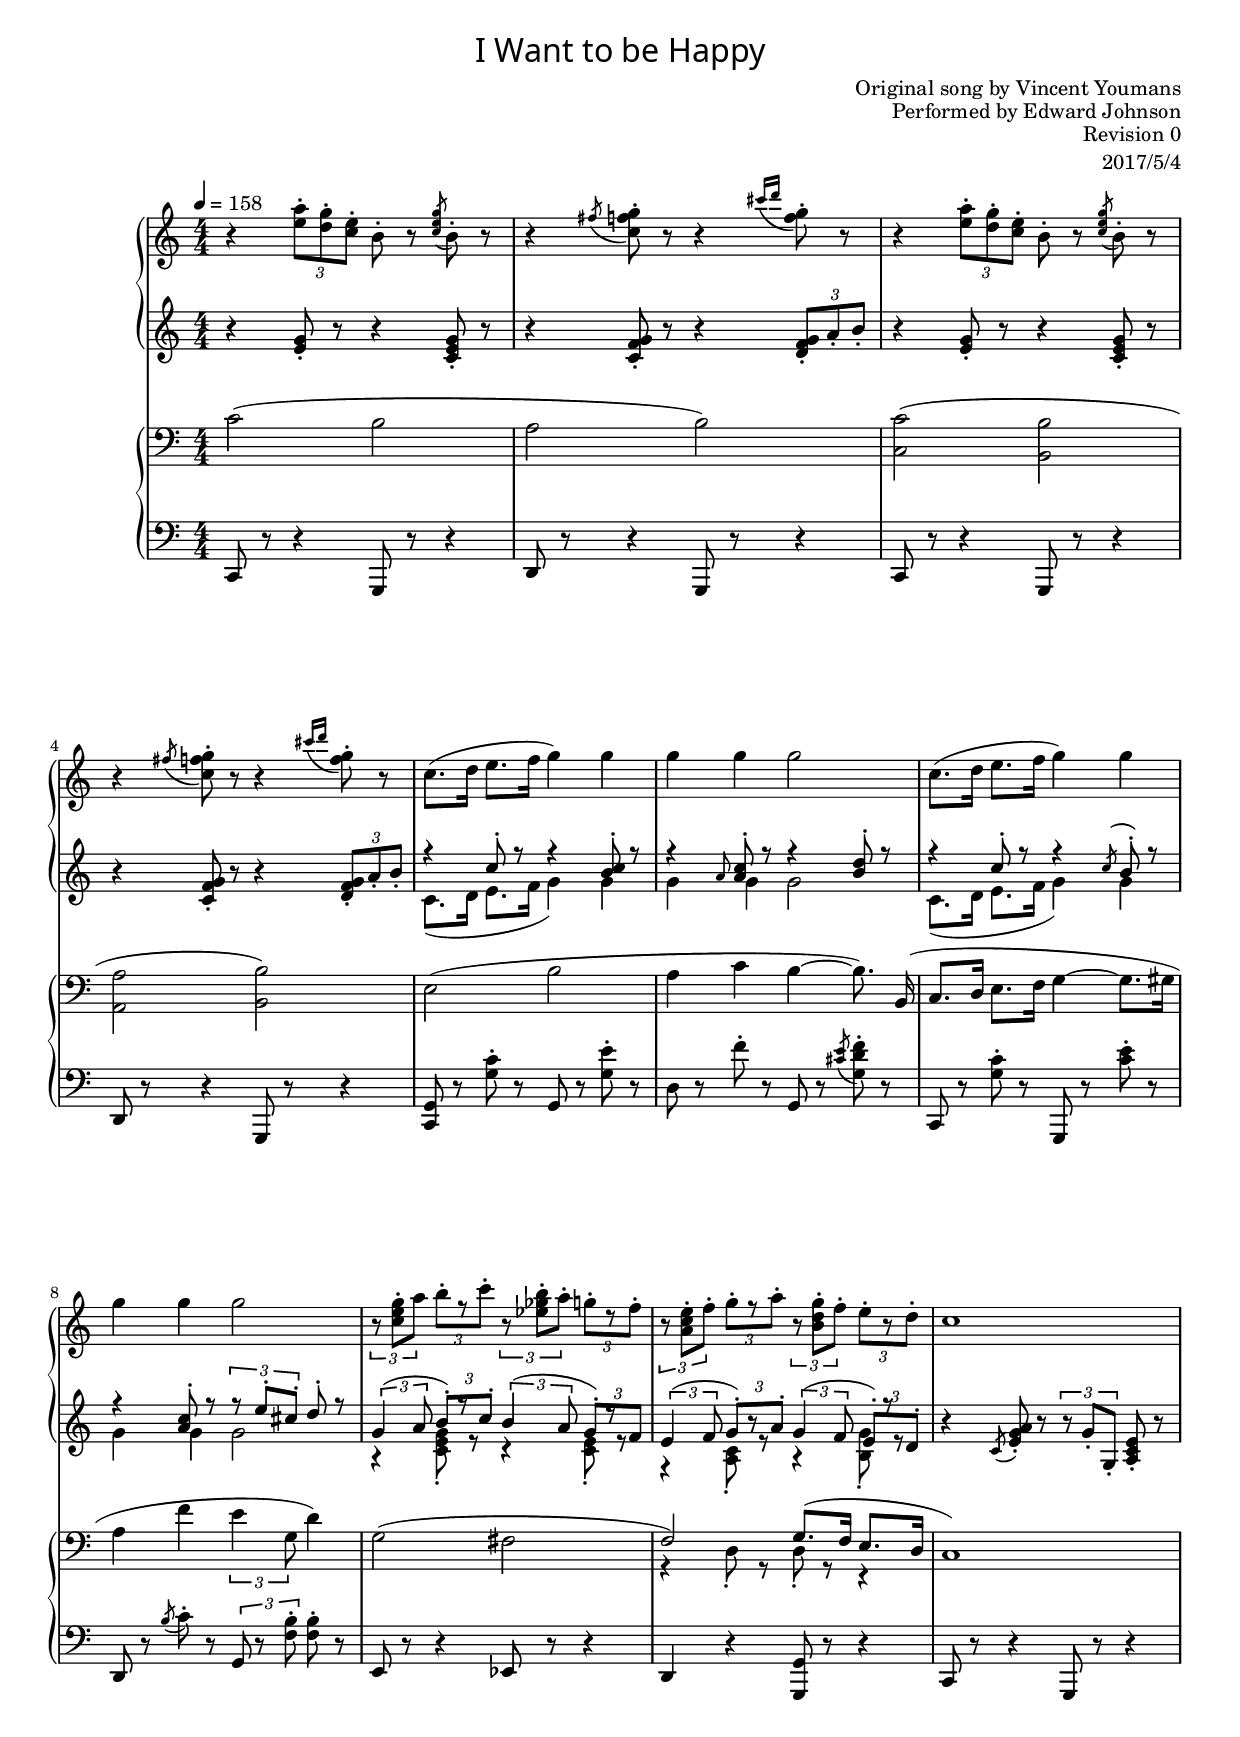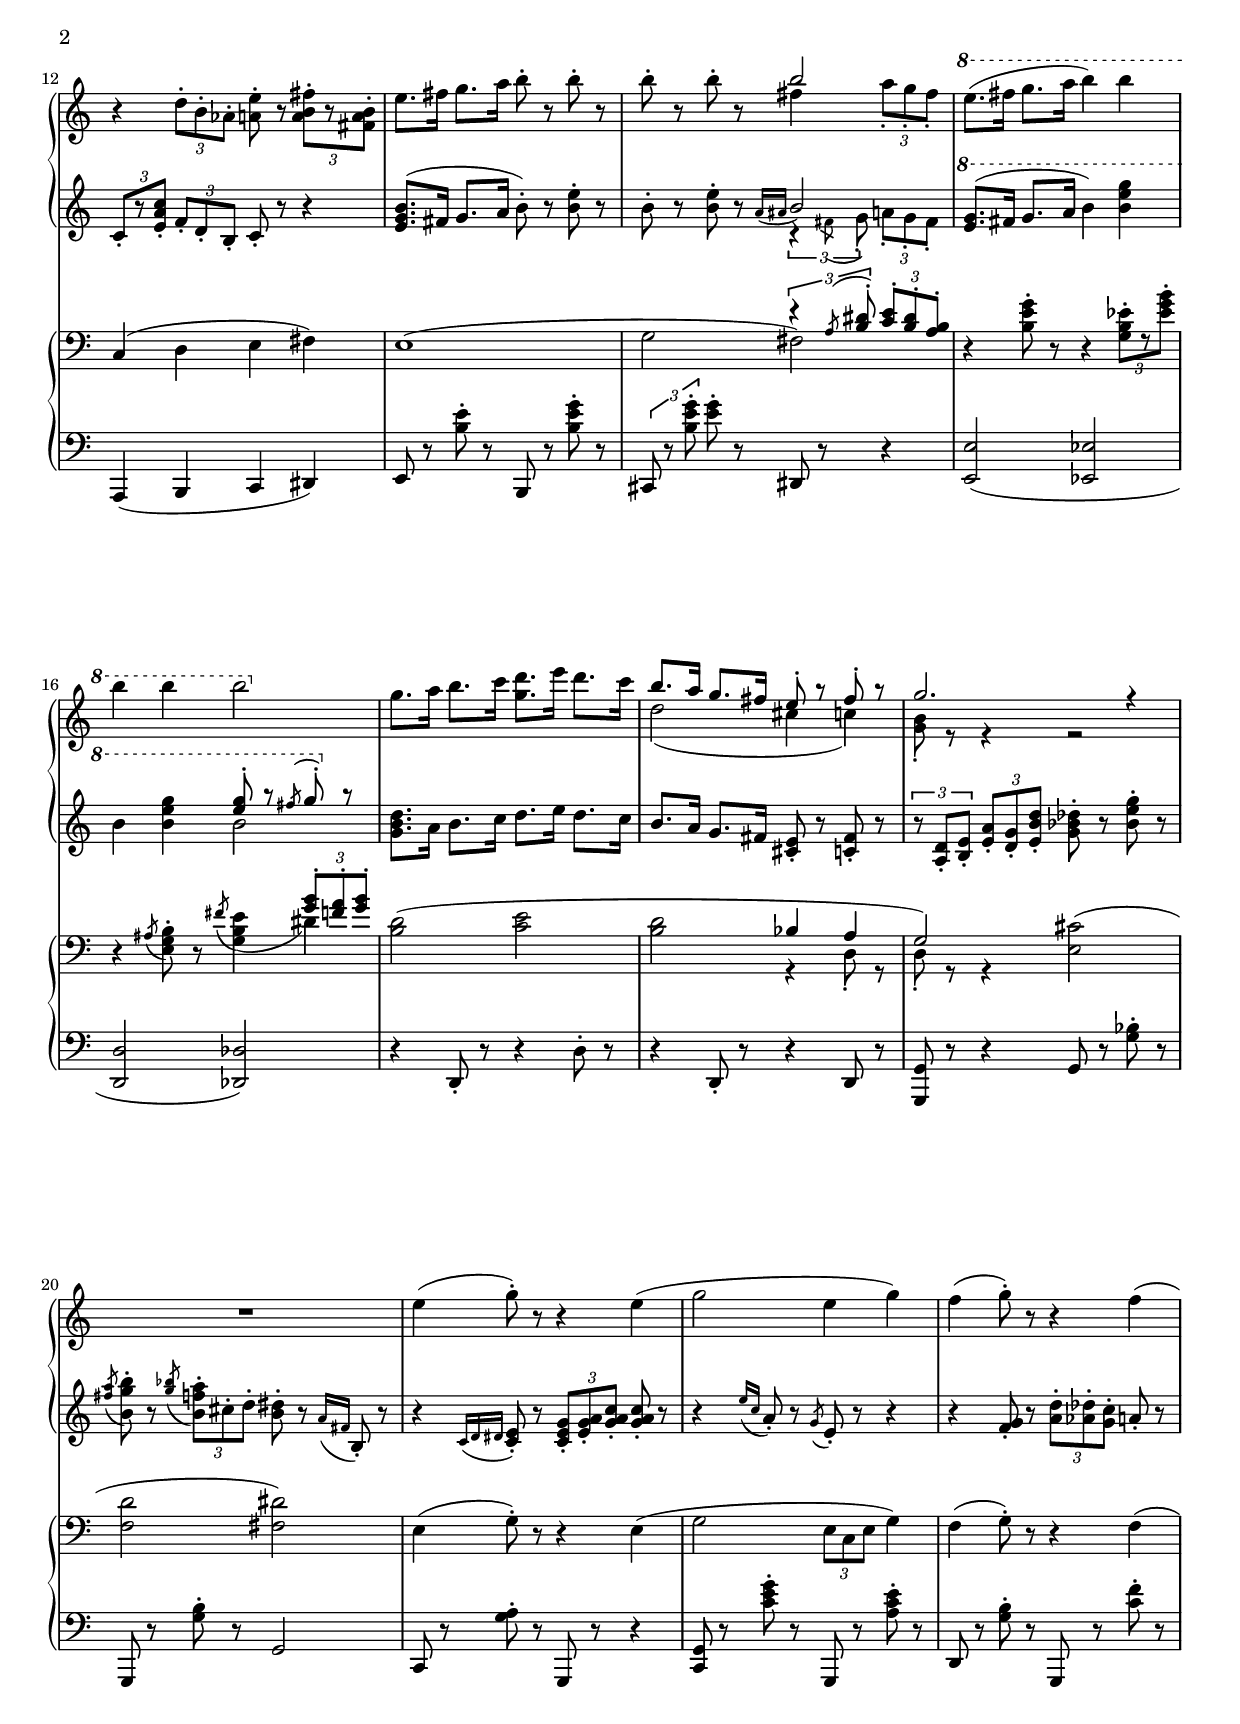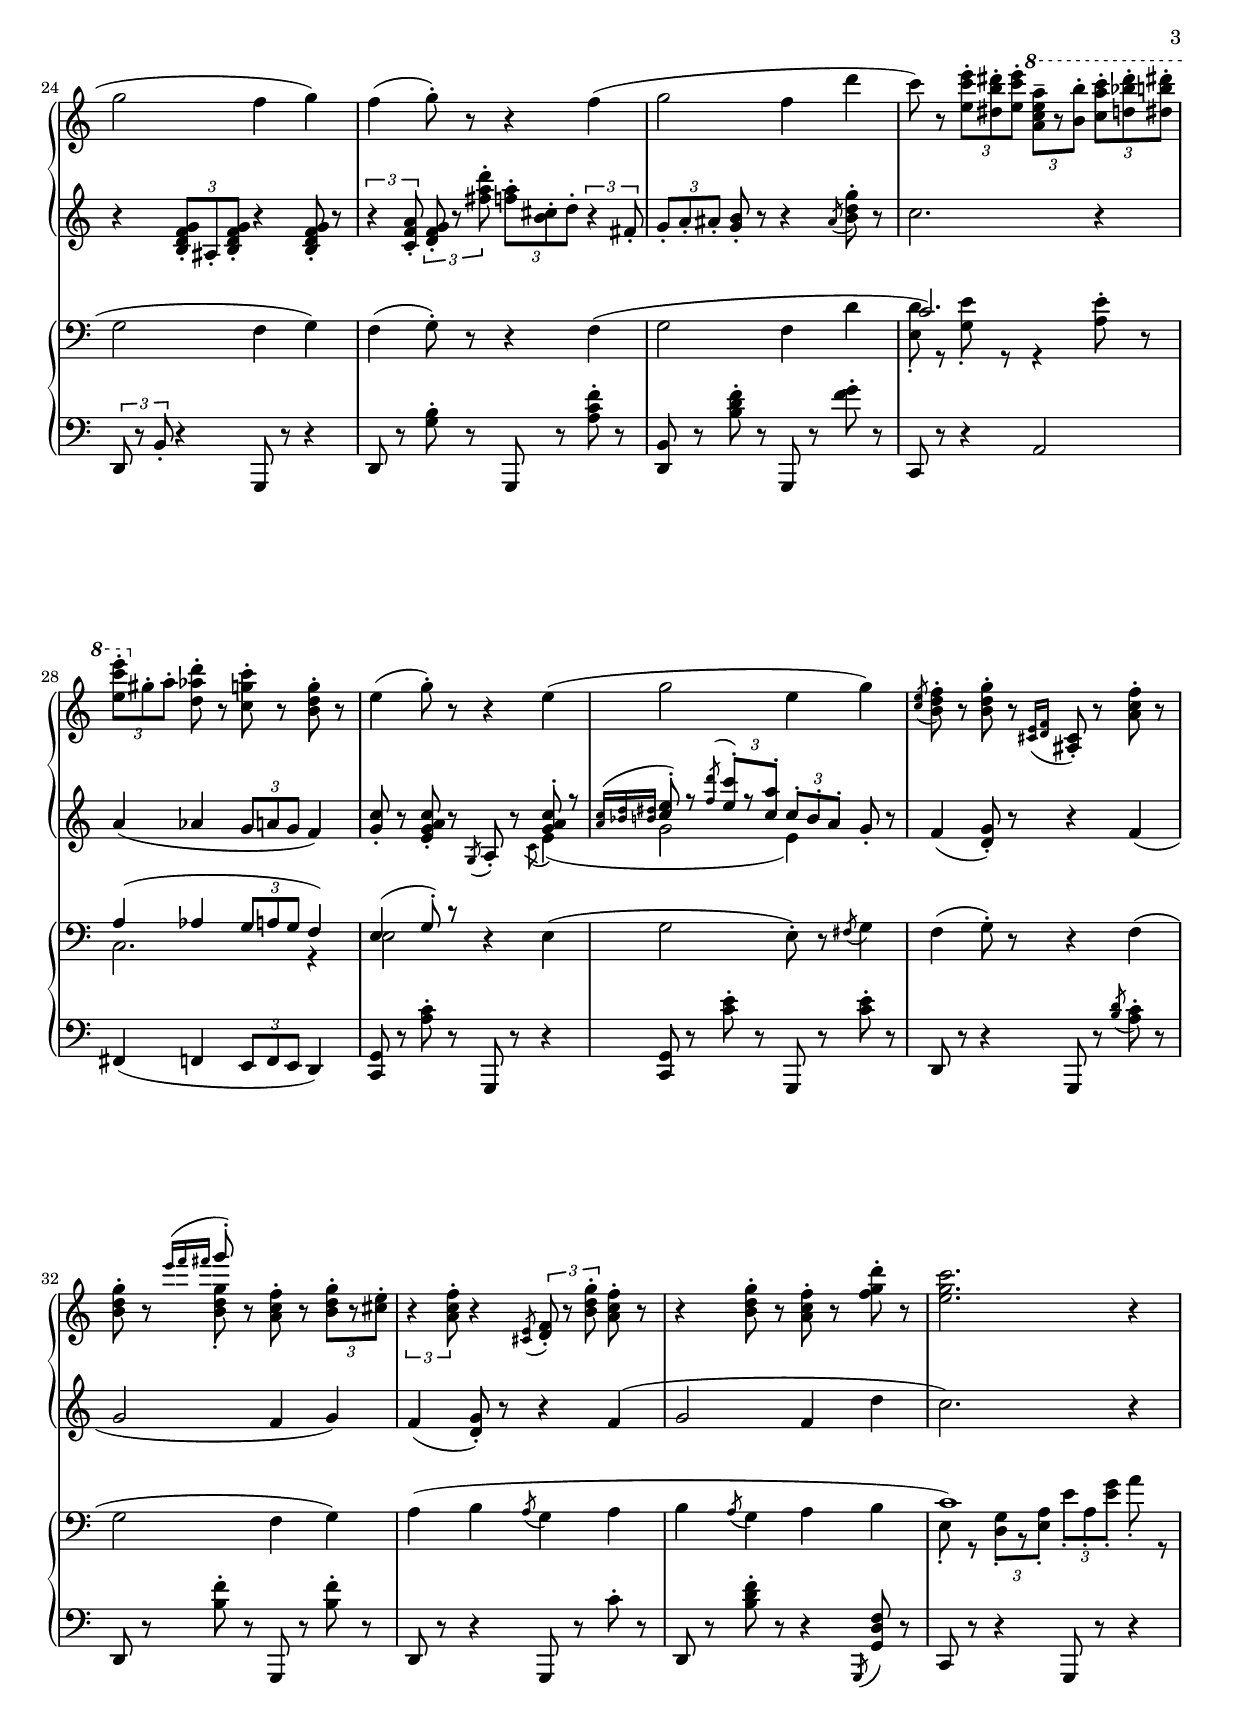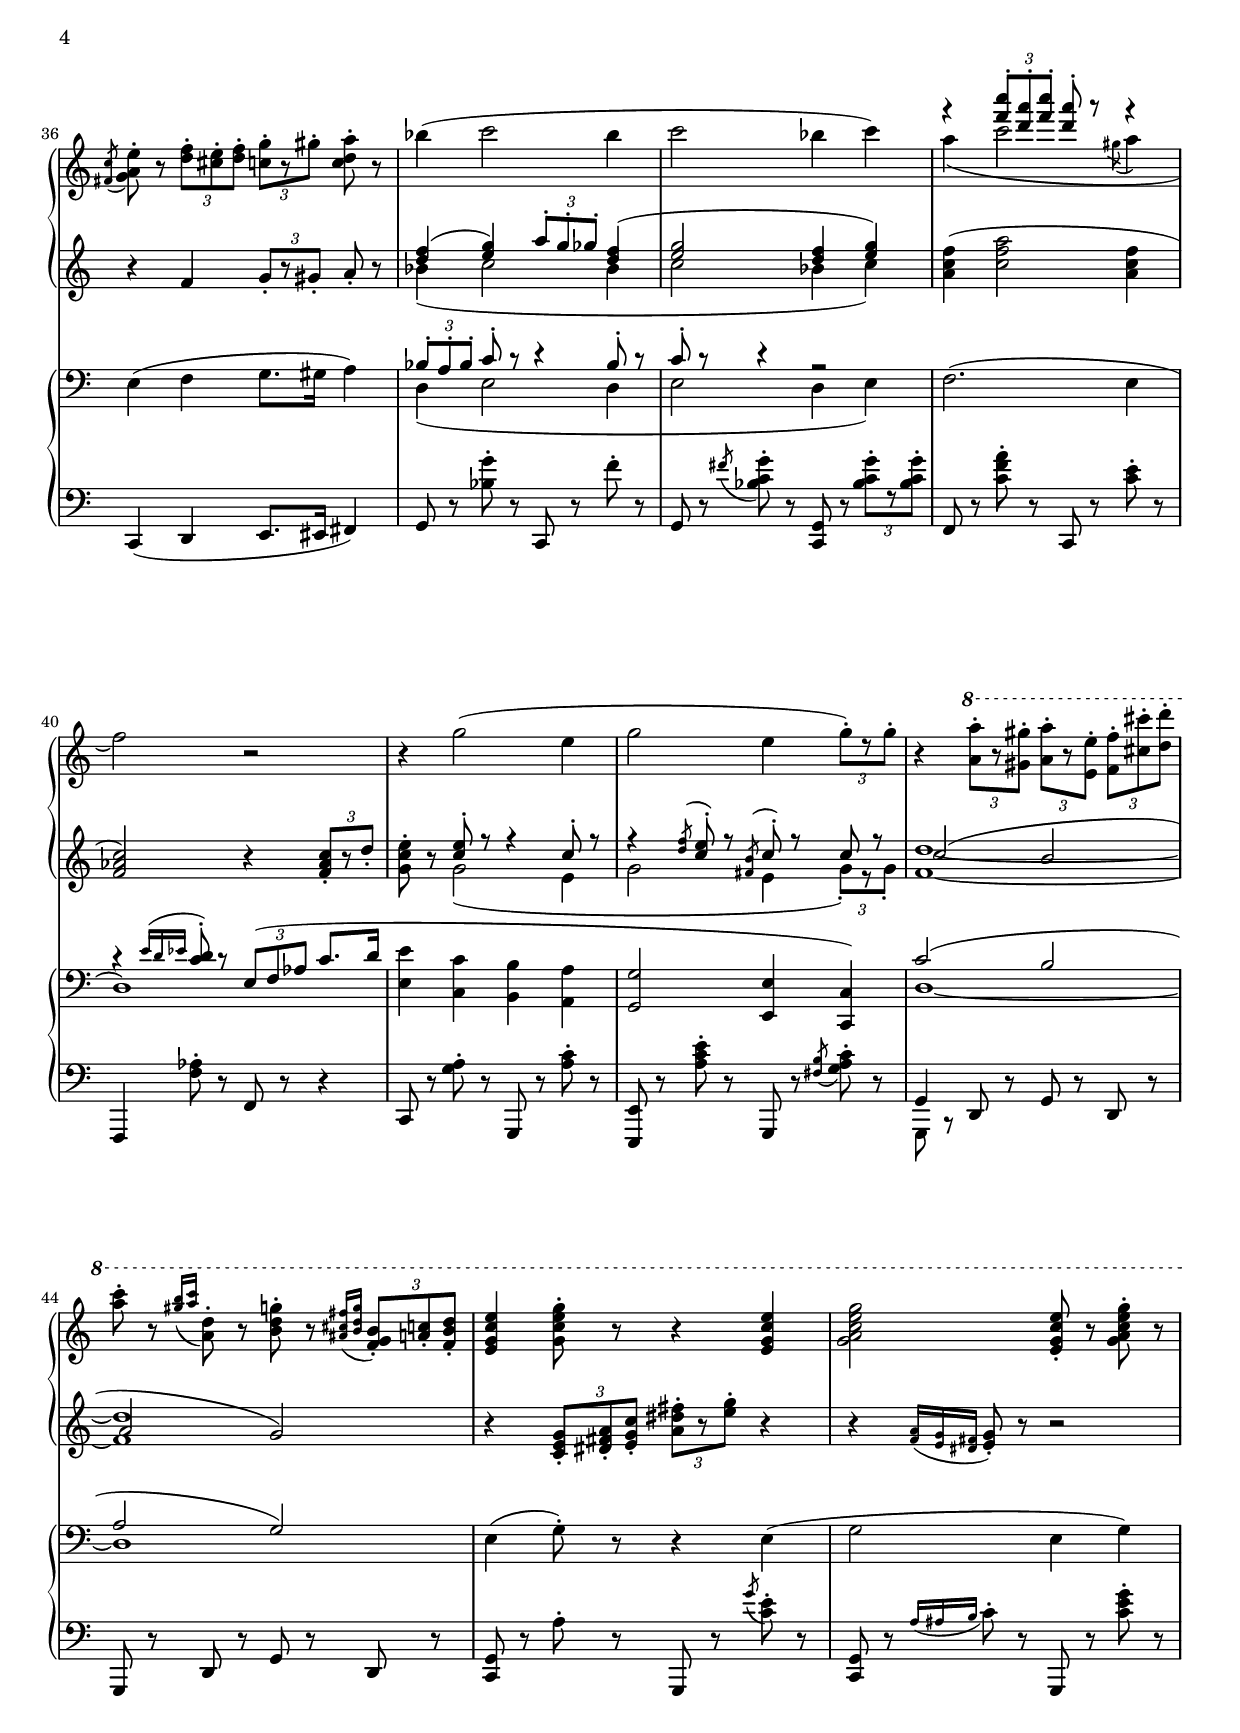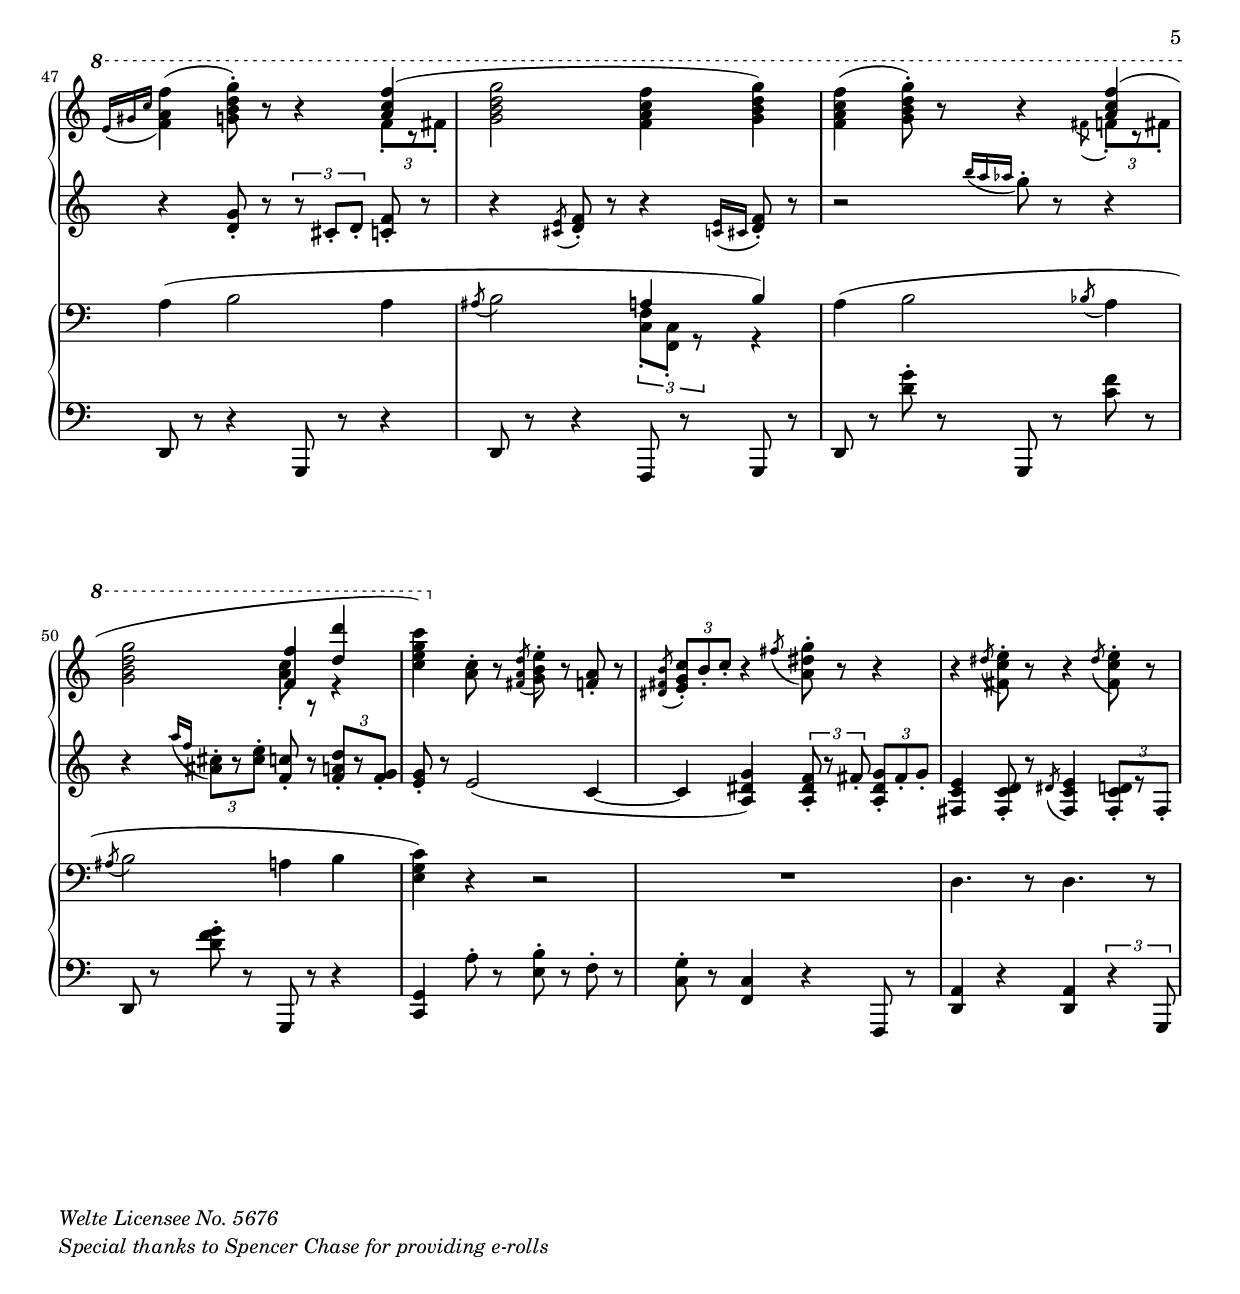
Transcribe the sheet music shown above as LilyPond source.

\version "2.19.59"

#(set-global-staff-size 17.82)

\include "stylesheet.ily"

cll = \change Staff = "ll"
clr = \change Staff = "lr"
crl = \change Staff = "rl"
crr = \change Staff = "rr"

albs = #(define-music-function
  (parser location start end) (number? number?)
  #{
   \shape #`(((0 . ,start) (0 . ,start) (0 . 0) (0 . 0)) ((0 . 0) (0 . 0) (0 . ,end) (0 . ,end))) Slur
  #}
)

ac = #(define-music-function
  (parser location notes) (ly:music?)
  #{ \acciaccatura $notes #}
)

t = #(define-music-function
  (parser location notes) (ly:music?)
  #{ \tuplet 3/2 $notes #}
)

v = #(define-music-function
  (parser location name notes) (string? ly:music?)
  #{ \context Voice=$name $notes #}
)

vd = #(define-music-function
  (parser location notes) (ly:music?)
  #{ \new Voice $notes #}
)

re = #(define-music-function
  (parser location notes) (ly:music?)
  #{ \relative $notes #}
)

vi = #(define-music-function
  (parser location notes) (ly:music?)
  #{ \voiceOne { $notes } \oneVoice #}
)
vii = #(define-music-function
  (parser location notes) (ly:music?)
  #{ \voiceTwo { $notes } \oneVoice #}
)
viii = #(define-music-function
  (parser location notes) (ly:music?)
  #{ \voiceThree { $notes } \oneVoice #}
)
viiii = #(define-music-function
  (parser location notes) (ly:music?)
  #{ \voiceFour { $notes } \oneVoice #}
)

\header {
  title = "I Want to be Happy"
  composer = \markup \override #'(baseline-skip . 2.5) \right-column { "Original song by Vincent Youmans" "Performed by Edward Johnson" }
  revision = "Revision 0"
  date = "2017/5/4"
}

\paper {
  % page-count = 11
  % system-count = 33
  max-systems-per-page = 3
}

global = {
  \key c \major
  \time 4/4
  \tempo 4 = 158


}

rr = << \global \relative {
  \clef treble
%\set Score.skipTypesetting = ##t
  r4 \t { <e'' a>8-. <d g>-. <c e>-. } b8-. r \ac <c e g>8 b8-. r |
  r4 \ac fis'8 <c f g>8-. r r4 \ac { cis'16 d } <f, g>8-. r |
  r4 \t { <e a>8-. <d g>-. <c e>-. } b8-. r \ac <c e g>8 b8-. r |
  r4 \ac fis'8 <c f g>8-. r r4 \ac { cis'16 d } <f, g>8-. r |

  c8.( d16 e8. f16 g4) g | g g g2 | c,8.( d16 e8. f16 g4) g | g g g2 |

  \t { r8 <c, e g>-. a' } \t { b-.[ r c-.] } \t { r <ees, ges b>-. a-. } \t { g-.[ r f-.] } |
  \t { r <a, c e>-. f'-. } \t { g-.[ r a-.] } \t { r <b, d g>-. f'-. } \t { e-.[ r d-.] }
  c1 | r4 \t { d8-. b-. aes-. } <a e'>-. r \t { <a b fis'>-.[ r <fis a b>-.] } |

  e'8. fis16 g8. a16 b8-. r b-. r | b-. r b-. r << \vi b2 \vd \vii \re { fis''4 \t { a8-. g-. fis-. } } >>
  \ottava 1 e8.( fis16 g8. a16 b4) b | b b b2 |

  \ottava 0 g,8. a16 b8. c16 <g d'>8. e'16 d8. c16 | << \vi { b8. a16 g8. fis16 e8-. r fis-. r } \vd \vii \re { d''2( cis4 c) } >> |
  << \vi { g2. r4 } \vd \vii \re { <g' b>8-. r r4 r2 } >> | R1 |

  e4( g8-.) r r4 e( | g2 e4 g) | f4( g8-.) r r4 f( | g2 f4 g) |

  f4( g8-.) r r4 f( | g2 f4 d' |
  c8) r \t { <e, c' e>8-. <dis b' dis>-. <e c' e>-. } \ottava 1 \t { <a c e a>--[ r <b b'>-.] } \t { <c a' c>-. <d bes' d>-. <dis b' dis>-. } |
  \t { <e c' e>-. \ottava 0 gis,-. a-. } <d, aes' d>-. r <c g' c>-. r <b d g>-. r |

  e4( g8-.) r r4 e( | g2 e4 g) |
  \ac <c, e>8 <b d f>8-. r <b d g>-. r \ac { <cis, e>16 <d f> } <ais cis>8-. r <a' c f>8-. r |
  <b d g>8-. r << \vii q-. \vd \vi \re { \ac { e'''16 f fis } g8-. } >> r <a c f>-. r \t { <b d g>-.[ r <cis e>-.] }

  \t { r4 <a c f>8-. } r4 \ac <cis, e>8 \t { <d f>8-. r <b' d g>-. } <a c f>-. r |
  r4 <b d g>8-. r <a c f>-. r <f' g d'>-. r | <e g c>2. r4 |
  \ac <fis, c'>8 <g a e'>8-. r \t { <d' f>8-. <cis e>-. <d f>-. } \t { <c g'>-.[ r gis'-.] } <c, d a'>-. r |

  bes'4( c2 bes4 | c2 bes4 c) | << \vii { a4( c2 \ac gis8 a4 } \vd \vi \re { r4 \t { <f''' c'>8-. <d a'>-. <f c'>-. } <d a'>-. r r4 } >> | f2) r |

  r4 g2( e4 | g2 e4 \t { g8-.)[ r g-.] } |
  r4 \ottava 1 \t { <a a'>8-.[ r <gis gis'>-.] } \t { <a a'>-.[ r <e e'>-.] } \t { <f f'>-. <cis' cis'>-. <d d'>-. } |
  <a' c>8-. r \ac { <gis b>16 <a c> } <a, d>8-. r <b d g>8-. r \ac { <ais cis fis>16 <b d g> } \t { <f g b>8-. <a c>-. <f b d>-. } |
\set Score.skipTypesetting = ##f
  <e g c e>4 <g c e g>8-. r r4 <e g c e> | <g a c e g>2 <e g c e>8-. r <g a c e g>-. r |
  \ac { e16 gis c } <f, a f'>4( <g b d g>8-.) r r4 << \vi <a c f>( \vd \vii \re \t { f''8-.[ r fis-.] } >> |
  <g b d g>2 <f a c f>4 <g b d g>) |

  <f a c f>( <g b d g>8-.) r r4 << \vi <a c f>4( \vd \vii \re { \ac fis''8 \t { f8-.[ r fis-.] } } >> |
  <g b d g>2 << \vi { <f f'>4 <d' d'>4 } \vd \vii \re { <a'' c>8-. r r4 } >> |
  <c e g c>4) \ottava 0 <a, c>8-. r \ac <fis a d>8 <g b e>8-. r <f a>-. r |
  \ac <dis fis b>8 \t { <e g c>8-. b'-. c-. } r4 \ac fis8 <a, dis g>8-. r r4 |

  r4 \ac dis8 <fis, c' e>8-. r r4 \ac dis'8 <fis, c' e>8-. r |

} >>

rl = << \global \relative {
  \clef treble
  r4 <e' g>8-. r r4 <c e g>8-. r | r4 <c f g>8-. r r4 \t { <d f g>8-. a'-. b-. } |
  r4 <e, g>8-. r r4 <c e g>8-. r | r4 <c f g>8-. r r4 \t { <d f g>8-. a'-. b-. } |

  << \vii { c,8.( d16 e8. f16 g4) g | g g g2 | c,8.( d16 e8. f16 g4) g g g g2 }
     \vd \vi \re {
       r4 c''8-. r r4 <b c>8-. r | r4 \grace a8 <a c>8-. r r4 <b d>8-. r  |
       r4 c8-. r r4 \ac c8 b8-. r | r4 <a c>8-. r \t { r8 e'-. cis-. } d-. r
  } >>

  << \vi {
    \t { g4( a8 } \t { b-.[) r c-.] } \t { b4( a8 } \t { g-.)[ r f] } |
    \t { e4( f8 } \t { g-.[) r a-.] } \t { g4( f8 } \t { e-.)[ r d-.] } |
  } \vd \vii \re {
    r4 <c' e g>8-. r r4 <c e>8-. r | r4 <a c>8-. r r4 <b g'>8-. r |
  } >>
  r4 \ac c8 <e g a>8-. r \t { r g-. g,-. } <a c e>-. r |
  \t { c-.[ r <e a c>-.] } \t { f-. d-. b-. } c-. r r4 |

  <e g b>8.( fis16 g8. a16 b8-.) r <b e>-. r | b8-. r <b e>8-. r \ac { a16 ais } << \vi b2 \vd \vii \re { \t { r4 \ac fis'8 g8-. } \t { a8-. g-. fis-. } } >> |
  \ottava 1 <e g>8.( fis16 g8. a16 b4) <b e g> | b q << \vii b2 \vd \vi \re { <e''' g>8-. r \ac fis8 g8-. \ottava 0 r } >> |

  <g, b d>8. a16 b8. c16 d8. e16 d8. c16 | b8. a16 g8. fis16 <cis e>8-. r <c fis>-. r |
  \t { r8 <a d>-. <b e>-. } \t { <e a>-. <d g>-. <e b' d>-. } <g bes des>8-. r <bes e g>-. r |
  \ac <fis' a>8 <b, g' b>8-. r \ac <g' bes>8 \t { <b, f' a>8-. cis-. d-. } <b dis>8-. r \acciaccatura { a16 fis } b,8-. r |

  r4 \ac { c16 d dis } <c e>8-. r \t { <c e g>8-. <e g a>-. <g a c>-. } q-. r |
  r4 \ac { e'16 c } a8-. r \ac { g8 } e8-. r r4 |
  r4 <f g>8-. r \t { <a d>8-. <aes des>-. <g c>-. } a-. r |
  r4 \t { <b, d f g>8-. ais-. q-. } r4 q8-. r |

  \t { r4 <c f a>8-. } \t { <d f g>-. r <fis' a d>-. } \t { <f a>-. <b, cis>-. d-. } \t { r4 fis,8-. } |
  \t { g8-. a-. ais-. } <g b>-. r r4 \ac ais8 <b d g>8-. r |
  c2. r4 | a4( aes \t { g8 a g } f4) |

  <g c>8-. r <e g a c>-. r \ac g,8 a8-. r << \vii { \ac c8 e4( | g2 e4) } \vd \vi \re { <g' a c>8-. r | \ac { <a c>16 <bes d> <b dis> } <c e>8-. r \ac <f d'>8 \t { <e c'>8-.[ r <c a'>-.] } \t { c-. b-. a-. } } >> g8-. r |
  f4( <d g>8-.) r r4 f( | g2 f4 g) |

  f4( <d g>8-.) r r4 f( | g2 f4 d' | c2.) r4 | r4 f, \t { g8-.[ r gis-.] } a-. r |

  << \vii { bes4( c2 bes4 | c2 bes4 c) }
     \vd \vi \re { <d'' f>4( <e g>) \t { a8-. g-. ges-. } <d f>4( | <e g>2 <d f>4 <e g>) } >> |
  <a c f>4( <c f a>2 <a c f>4 | <f aes c>2) r4 \t { <f aes c>8-.[ r d'-.] } |

  <g, c e>8-. r << \vii { g2( e4 | g2 e4 \t { g8-.)[ r g-.] } } \vd \vi \re { <c'' e>8-. r r4 c8-. r | r4 \ac <d f>8 <c e>8-. r \ac <fis, b>8 c'8-. r c r } >>
  << \vii { <f d'>1 ~ | q } \vd \vi \re { c''2( b | a g) } >> |

  r4 \t { <c e g>8-. <dis fis a>-. <e g c>-. } \t { <a dis fis>-.[ r <e' g>-.] } r4 |
  r4 \ac { <f, a>16 <e g> <dis fis> } <e g>8-. r r2 |
  r4 <d g>8-. r \t { r cis-. d-. } <c f>-. r | r4 \ac <cis e>8 <d f>8-. r r4 \ac { <c e>16 cis } <d f>8-. r |

  r2 \ac { b''16 a aes } g8-. r r4 | r4 \ac { a16 f } \t { <ais, cis>8-.[ r <cis e>-.] } <f, c'>-. r \t { <f a d>-.[ r <f g>-.] } |
  <e g>8-. r e2( c4 ~ | c <a dis g>) \t { <a dis f>8-. r fis'-. } \t { <a, dis g>-. fis'-. g-. } |

  <fis, c' e>4 <fis c' d>8-. r \ac dis'8 <fis, c' e>4 \t { <fis c' d>8-.[ r fis-.] }
} >>

rd = {

}

lr = << \global \relative {
  \clef bass
  c'2( b | a b) | <c, c'>( <b b'> | <a a'> <b b'>) |

  e2( b' | a4 c b4 ~ b8.) \noBeam b,16( | c8. d16 e8. f16 g4 ~ g8. gis16 | a4 f' \t { e4 g,8 } d'4) |

  g,2( fis | << \vi { f) g8.( f16 e8. d16 } \vd \vii \re { r4 d8-. r d-. r r4 } >> | c1) | c4( d e fis) |

  e1( | g2 << \vii fis) \vd \vi \re { \t { r4 \ac a8 <b dis>8-. } \t { <c e>-. <b dis>-. <a b>-. } } >> |
  r4 <b e g>8-. r r4 \t { <g b ees>8-.[ r <ees' g b>-.] } r4 \ac ais,8 <e g b>8-. r \ac fis'8 <g, b e>4_( << \vii { dis') } \vd \vi \re \t { <g' b>8-. <f a>-. <g b>-. } >>

  <b d>2( <c e> | <b d> << \vi { bes4 a | g2) } \vd \vii \re { r4 d8-. r | d8-. r r4 } >> <e cis'>2( | <f d'> <fis dis'>) |

  e4( g8-.) r r4 e( | g2 \t { e8 c e } g4) | f4( g8-.) r r4 f( | g2 f4 g) |
  f4( g8-.) r r4 f( | g2 f4 d' | << \vi { c2.) } \vd \vii \re { <e d'>8-. r <g e'>-. r r4 } >> <a e'>8-. r |
  << \vi { a4( aes \t { g8 a g } f4) } \vd \vii \re { c2. r4 } >>

  << \vi { e4( g8-.) r } \vd \vii \re e2 >> r4 e( | g2 e8-.) r \ac fis8 g4 |
  f4( g8-.) r r4 f( | g2 f4 g) |

  a4( b \ac a8 g4 a | b \ac a8 g4 a b |
  << \vi c1) \vd \vii \re { e8-. r \t { <d g>-.[ r <e a>-.] } \t { e'-. a,-. <e' g>-. } a-. r } >> |
  e,4( f g8. gis16 a4) |

  << \vii { d,4( e2 d4 | e2 d4 e) } \vd \vi \re { \t { bes8-. a-. bes-. } c-. r r4 bes8-. r | c8-. r r4 r2 } >>
  f2.( e4 << \vii d1) \v "lr2" \vi \re { r4 \ac { e'16 d ees } <c d>8-. r \t { e,8( f aes } c8. d16 } >>

  \v "lr2" { <e e'>4 <c c'> <b b'> <a a'> | <g g'>2 <e e'>4 <c c'>) } |
  << \vii { d'1 ~ | d } \vd \vi \re { c'2( b | a g) } >>

  e4( g8-.) r r4 e( | g2 e4 g) | a( b2 a4 | \ac ais8 b2 << \vi { a4 b) } \vd \vii \re { \t { <c f>8-. <f, c'>-. r } r4 } >> |

  a4( b2 \ac bes8 a4 | \ac ais8 b2 a4 b | <e, g c>) r r2 | R1 |

  d4. r8 d4. r8 |
} >>

ll = << \global \relative {
  \clef bass
  c,8 r r4 g8 r r4 | d'8 r r4 g,8 r r4 | c8 r r4 g8 r r4 | d'8 r r4 g,8 r r4 |

  <c g'>8 r <g'' c>-. r g, r <g' e'>-. r | d8 r f'8-. r g,,8 r \ac <cis' e>8 <g d' f>8-. r |
  c,,8 r <g'' c>8-. r g,,8 r <c'' e>8-. r d,,8 r \ac b''8 c8-. r \t { g,8 r <f' b>-. } q-. r  |

  e,8 r r4 ees8 r r4 | d r <g, g'>8 r r4 | c8 r r4 g8 r r4 | a( b c dis) |

  e8 r <b'' e>-. r b,, r <b'' e g>-. r | \t { cis,, r <b'' e g>-. } <e g>8-. r dis,,8 r r4 |
  <e e'>2( <ees ees'> | <d d'> <des des'>) |

  r4 d8-. r r4 d'8-. r | r4 d,8-. r r4 d8 r | <g, g'>8 r r4 g'8 r <g' bes>-. r | g,,8 r <g'' b>-. r g,2 |

  c,8 r <g'' a>-. r g,, r r4 | <c g'>8 r <c'' e g>-. r g,, r <a'' c e>-. r |
  d,,8 r <g' b>-. r g,, r <c'' f>-. r | \t { d,, r b'-. } r4 g,8 r r4 |

  d'8 r <g' b>-. r g,, r <a'' c f>-. r | <d,, b'>8 r <b'' d f>-. r g,,8 r <f''' g>-. r |
  c,,8 r r4 a'2 | fis4( f \t { e8 f e } d4) |

  <c g'>8 r <a'' c>-. r g,,8 r r4 | <c g'>8 r <c'' e>-. r g,, r <c'' e>-. r
  d,,8 r r4 g,8 r \ac <b'' d>8 <a c>8-. r | d,, r <b'' f'>-. r g,, r <b'' f'>-. r |

  d,,8 r r4 g,8 r c''-. r | d,, r <b'' d f>-. r r4 \ac g,,8 <g' d' f> r |
  c,8 r r4 g8 r r4 | c4( d e8. eis16 fis4) |

  g8 r <bes' g'>-. r c,, r f''-. r | g,, r \ac fis''8 <bes, c g'>8-. r <c,, g'> r \t { <bes'' c g'>-.[ r q-.] } |
  f,8 r <c'' f a>-. r c,,8 r <c'' e>-. r | f,,,4 <f'' aes>8-. r f, r r4 |

  c8 r <g'' a>-. r g,, r <a'' c>-. r | <e,, e'> r <a'' c e>-. r g,, r \ac <fis'' b>8 <g a c>8-. r |
  << \vii { g,,8 r } \vd \vi \re g,4 >> d'8 r g r d r | g, r d' r g r d r |

  <c g'>8 r a''-. r g,, r \ac g'''8 <c, e>8-. r | <c,, g'> r \ac { a''16 ais b } c8-. r g,, r <c'' e g>-. r |
  d,,8 r r4 g,8 r r4 | d'8 r r4 f,8 r g r |

  d'8 r <d'' g>-. r g,,, r <c'' f> r | d,, r <d'' f g>8-. r g,,, r r4 |
  <c g'>4 a''8-. r <e b'>-. r f-. r | <c g'>-. r <f, c'>4 r f,8 r |

  <d' a'>4 r q \t { r4 g,8 } |
} >>

ld = {

}

pedal = {

}

\score {
  <<
    \new PianoStaff \with {
      connectArpeggios = ##t
    } <<
      \new Staff = "rr" \rr
      \new PianoDynamics = "rd" \rd
      \new Staff = "rl" \rl
    >>
    \new PianoStaff \with {
      connectArpeggios = ##t
    } <<
      \new Staff = "lr" \lr
      \new PianoDynamics = "ld" \ld
      \new Staff = "ll" \ll
      \new PianoPedal = "pedal" \pedal
    >>
  >>
  \layout {}
  \midi {}
}

\markup \italic \column {
  "Welte Licensee No. 5676"
  "Special thanks to Spencer Chase for providing e-rolls"
}